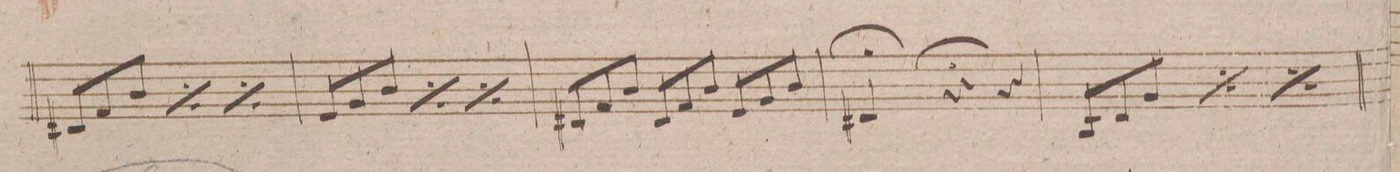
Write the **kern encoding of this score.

**kern	**dynam
*I"Violino 2do	*
*clefG2	*
*k[f#]	*
*met(c)	*
*M3/4	*
12d#X/L	.
12f#/	.
12b/J	.
*rep	*
12d#/L	.
12f#/	.
12b/J	.
*Xrep	*
*rep	*
12d#/L	.
12f#/	.
12b/J	.
*Xrep	*
=125	=125
12e/L	.
12g/	.
12b/J	.
*rep	*
12e/L	.
12g/	.
12b/J	.
*Xrep	*
*rep	*
12e/L	.
12g/	.
12b/J	.
*Xrep	*
=126	=126
12d#X/L	.
12f#/	.
12b/J	.
12d#/L	.
12f#/	.
12b/J	.
12e/L	.
12g/	.
12b/J	.
=127	=127
4d#X/;	.
4r;	.
4r	.
=128	=128
12B/L	.
12d/	.
12g/J	.
*rep	*
12B/L	.
12d/	.
12g/J	.
*Xrep	*
*rep	*
12B/L	.
12d/	.
12g/J	.
*Xrep	*
=129	=129
*-	*-
